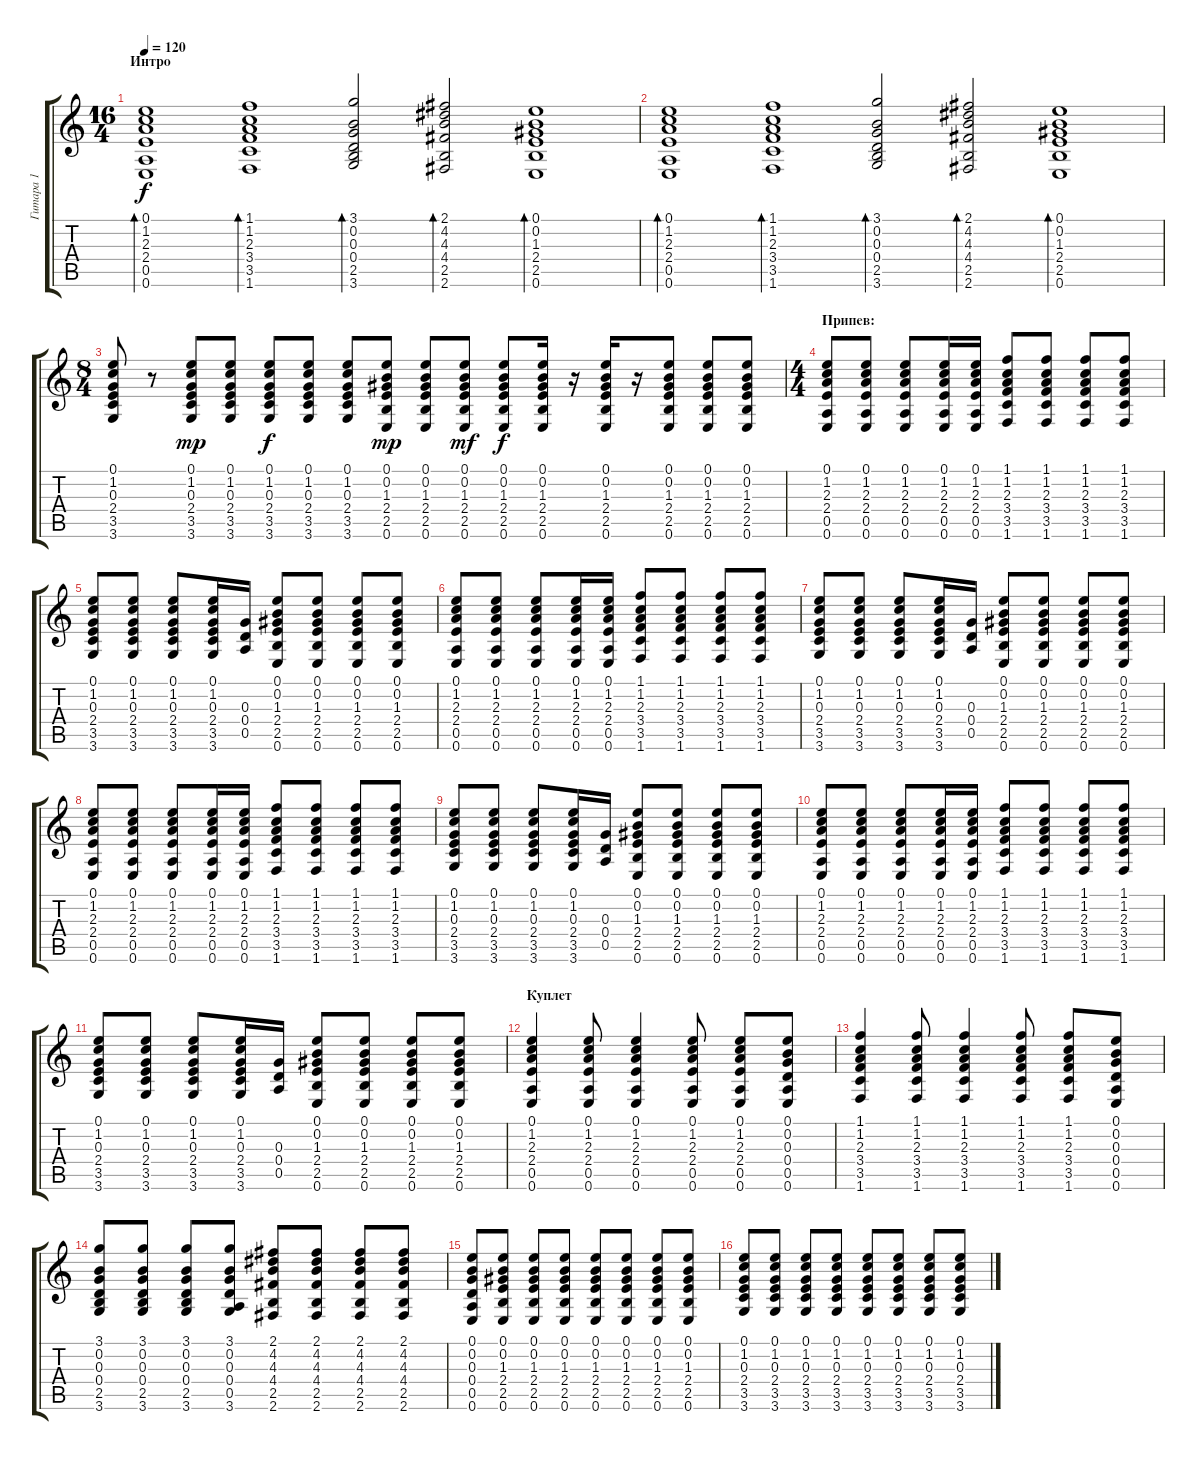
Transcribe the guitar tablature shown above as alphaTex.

\track ("Гитара 1" "Гитара 1") {instrument acousticguitarnylon}
\staff {score tabs}
\tuning (E4 B3 G3 D3 A2 E2) {hide}
\ts (16 4)
\section ("" "Интро")
\tempo 120
\clef g2
\ks c
(0.1 1.2 2.3 2.4 0.5 0.6).1{bd 240 dy f instrument acousticguitarnylon} (1.1 1.2 2.3 3.4 3.5 1.6).1{bd 240} (3.1 0.2 0.3 0.4 2.5 3.6).2{bd 240} (2.1 4.2 4.3 4.4 2.5 2.6).2{bd 240} (0.1 0.2 1.3 2.4 2.5 0.6).1{bd 240} |
(0.1 1.2 2.3 2.4 0.5 0.6).1{bd 240} (1.1 1.2 2.3 3.4 3.5 1.6).1{bd 240} (3.1 0.2 0.3 0.4 2.5 3.6).2{bd 240} (2.1 4.2 4.3 4.4 2.5 2.6).2{bd 240} (0.1 0.2 1.3 2.4 2.5 0.6).1{bd 240} |
\ts (8 4)
(0.1 1.2 0.3 2.4 3.5 3.6).8 r.8 (0.1 1.2 0.3 2.4 3.5 3.6).8{dy mp} (0.1 1.2 0.3 2.4 3.5 3.6).8 (0.1 1.2 0.3 2.4 3.5 3.6).8{dy f} (0.1 1.2 0.3 2.4 3.5 3.6).8 (0.1 1.2 0.3 2.4 3.5 3.6).8 (0.1 0.2 1.3 2.4 2.5 0.6).8{dy mp} (0.1 0.2 1.3 2.4 2.5 0.6).8 (0.1 0.2 1.3 2.4 2.5 0.6).8{dy mf} (0.1 0.2 1.3 2.4 2.5 0.6).8{dy f} (0.1 0.2 1.3 2.4 2.5 0.6).16 r.16 (0.1 0.2 1.3 2.4 2.5 0.6).16 r.16 (0.1 0.2 1.3 2.4 2.5 0.6).8 (0.1 0.2 1.3 2.4 2.5 0.6).8 (0.1 0.2 1.3 2.4 2.5 0.6).8 |
\ts (4 4)
\section ("" "Припев:")
(0.1 1.2 2.3 2.4 0.5 0.6).8 (0.1 1.2 2.3 2.4 0.5 0.6).8 (0.1 1.2 2.3 2.4 0.5 0.6).8 (0.1 1.2 2.3 2.4 0.5 0.6).16 (0.1 1.2 2.3 2.4 0.5 0.6).16 (1.1 1.2 2.3 3.4 3.5 1.6).8 (1.1 1.2 2.3 3.4 3.5 1.6).8 (1.1 1.2 2.3 3.4 3.5 1.6).8 (1.1 1.2 2.3 3.4 3.5 1.6).8 |
(0.1 1.2 0.3 2.4 3.5 3.6).8 (0.1 1.2 0.3 2.4 3.5 3.6).8 (0.1 1.2 0.3 2.4 3.5 3.6).8 (0.1 1.2 0.3 2.4 3.5 3.6).16 (0.3 0.4 0.5).16 (0.1 0.2 1.3 2.4 2.5 0.6).8 (0.1 0.2 1.3 2.4 2.5 0.6).8 (0.1 0.2 1.3 2.4 2.5 0.6).8 (0.1 0.2 1.3 2.4 2.5 0.6).8 |
(0.1 1.2 2.3 2.4 0.5 0.6).8 (0.1 1.2 2.3 2.4 0.5 0.6).8 (0.1 1.2 2.3 2.4 0.5 0.6).8 (0.1 1.2 2.3 2.4 0.5 0.6).16 (0.1 1.2 2.3 2.4 0.5 0.6).16 (1.1 1.2 2.3 3.4 3.5 1.6).8 (1.1 1.2 2.3 3.4 3.5 1.6).8 (1.1 1.2 2.3 3.4 3.5 1.6).8 (1.1 1.2 2.3 3.4 3.5 1.6).8 |
(0.1 1.2 0.3 2.4 3.5 3.6).8 (0.1 1.2 0.3 2.4 3.5 3.6).8 (0.1 1.2 0.3 2.4 3.5 3.6).8 (0.1 1.2 0.3 2.4 3.5 3.6).16 (0.3 0.4 0.5).16 (0.1 0.2 1.3 2.4 2.5 0.6).8 (0.1 0.2 1.3 2.4 2.5 0.6).8 (0.1 0.2 1.3 2.4 2.5 0.6).8 (0.1 0.2 1.3 2.4 2.5 0.6).8 |
(0.1 1.2 2.3 2.4 0.5 0.6).8 (0.1 1.2 2.3 2.4 0.5 0.6).8 (0.1 1.2 2.3 2.4 0.5 0.6).8 (0.1 1.2 2.3 2.4 0.5 0.6).16 (0.1 1.2 2.3 2.4 0.5 0.6).16 (1.1 1.2 2.3 3.4 3.5 1.6).8 (1.1 1.2 2.3 3.4 3.5 1.6).8 (1.1 1.2 2.3 3.4 3.5 1.6).8 (1.1 1.2 2.3 3.4 3.5 1.6).8 |
(0.1 1.2 0.3 2.4 3.5 3.6).8 (0.1 1.2 0.3 2.4 3.5 3.6).8 (0.1 1.2 0.3 2.4 3.5 3.6).8 (0.1 1.2 0.3 2.4 3.5 3.6).16 (0.3 0.4 0.5).16 (0.1 0.2 1.3 2.4 2.5 0.6).8 (0.1 0.2 1.3 2.4 2.5 0.6).8 (0.1 0.2 1.3 2.4 2.5 0.6).8 (0.1 0.2 1.3 2.4 2.5 0.6).8 |
(0.1 1.2 2.3 2.4 0.5 0.6).8 (0.1 1.2 2.3 2.4 0.5 0.6).8 (0.1 1.2 2.3 2.4 0.5 0.6).8 (0.1 1.2 2.3 2.4 0.5 0.6).16 (0.1 1.2 2.3 2.4 0.5 0.6).16 (1.1 1.2 2.3 3.4 3.5 1.6).8 (1.1 1.2 2.3 3.4 3.5 1.6).8 (1.1 1.2 2.3 3.4 3.5 1.6).8 (1.1 1.2 2.3 3.4 3.5 1.6).8 |
(0.1 1.2 0.3 2.4 3.5 3.6).8 (0.1 1.2 0.3 2.4 3.5 3.6).8 (0.1 1.2 0.3 2.4 3.5 3.6).8 (0.1 1.2 0.3 2.4 3.5 3.6).16 (0.3 0.4 0.5).16 (0.1 0.2 1.3 2.4 2.5 0.6).8 (0.1 0.2 1.3 2.4 2.5 0.6).8 (0.1 0.2 1.3 2.4 2.5 0.6).8 (0.1 0.2 1.3 2.4 2.5 0.6).8 |
\section ("" "Куплет")
(0.1 1.2 2.3 2.4 0.5 0.6).4 (0.1 1.2 2.3 2.4 0.5 0.6).8 (0.1 1.2 2.3 2.4 0.5 0.6).4 (0.1 1.2 2.3 2.4 0.5 0.6).8 (0.1 1.2 2.3 2.4 0.5 0.6).8 (0.1 0.2 0.3 0.4 0.5 0.6).8 |
(1.1 1.2 2.3 3.4 3.5 1.6).4 (1.1 1.2 2.3 3.4 3.5 1.6).8 (1.1 1.2 2.3 3.4 3.5 1.6).4 (1.1 1.2 2.3 3.4 3.5 1.6).8 (1.1 1.2 2.3 3.4 3.5 1.6).8 (0.1 0.2 0.3 0.4 0.5 0.6).8 |
(3.1 0.2 0.3 0.4 2.5 3.6).8 (3.1 0.2 0.3 0.4 2.5 3.6).8 (3.1 0.2 0.3 0.4 2.5 3.6).8 (3.1 0.2 0.3 0.4 0.5 3.6).8 (2.1 4.2 4.3 4.4 2.5 2.6).8 (2.1 4.2 4.3 4.4 2.5 2.6).8 (2.1 4.2 4.3 4.4 2.5 2.6).8 (2.1 4.2 4.3 4.4 2.5 2.6).8 |
(0.1 0.2 0.3 0.4 0.5 0.6).8 (0.1 0.2 1.3 2.4 2.5 0.6).8 (0.1 0.2 1.3 2.4 2.5 0.6).8 (0.1 0.2 1.3 2.4 2.5 0.6).8 (0.1 0.2 1.3 2.4 2.5 0.6).8 (0.1 0.2 1.3 2.4 2.5 0.6).8 (0.1 0.2 1.3 2.4 2.5 0.6).8 (0.1 0.2 1.3 2.4 2.5 0.6).8 |
(0.1 1.2 0.3 2.4 3.5 3.6).8 (0.1 1.2 0.3 2.4 3.5 3.6).8 (0.1 1.2 0.3 2.4 3.5 3.6).8 (0.1 1.2 0.3 2.4 3.5 3.6).8 (0.1 1.2 0.3 2.4 3.5 3.6).8 (0.1 1.2 0.3 2.4 3.5 3.6).8 (0.1 1.2 0.3 2.4 3.5 3.6).8 (0.1 1.2 0.3 2.4 3.5 3.6).8
